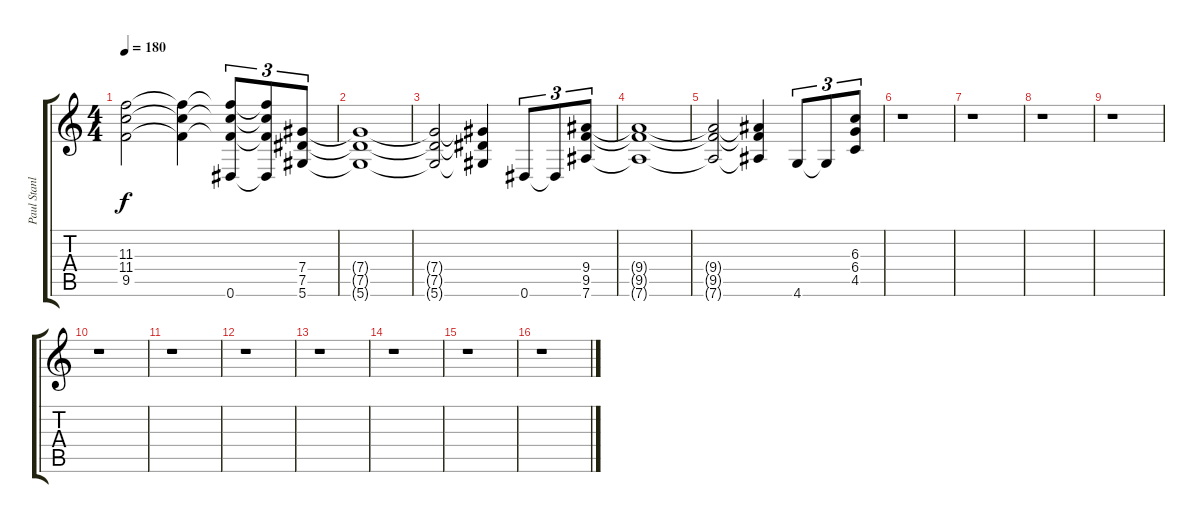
\track ("Paul Stanley" "Paul Stanl") {instrument distortionguitar}
\staff {score tabs}
\tuning (Eb4 Bb3 Gb3 Db3 Ab2 Eb2) {hide}
\ts (4 4)
\tempo 180
\clef g2
\ks c
(11.3 11.4 9.5).2{dy f} (11.3{t} 11.4{t} 9.5{t}).4 (11.3{t} 11.4{t} 9.5{t} 0.6).8{tu (3 2)} (11.3{t} 11.4{t} 9.5{t} 0.6{t}).8{tu (3 2)} (7.4 7.5 5.6).8{tu (3 2)} |
(7.4{t} 7.5{t} 5.6{t}).1 |
(7.4{t} 7.5{t} 5.6{t}).2 (7.4{t} 7.5{t} 5.6{t}).4 0.6.8{tu (3 2)} 0.6{t}.8{tu (3 2)} (9.4 9.5 7.6).8{tu (3 2)} |
(9.4{t} 9.5{t} 7.6{t}).1 |
(9.4{t} 9.5{t} 7.6{t}).2 (9.4{t} 9.5{t} 7.6{t}).4 4.6.8{tu (3 2)} 4.6{t}.8{tu (3 2)} (6.3 6.4 4.5).8{tu (3 2)} |
r.1 |
r.1 |
r.1 |
r.1 |
r.1 |
r.1 |
r.1 |
r.1 |
r.1 |
r.1 |
r.1
